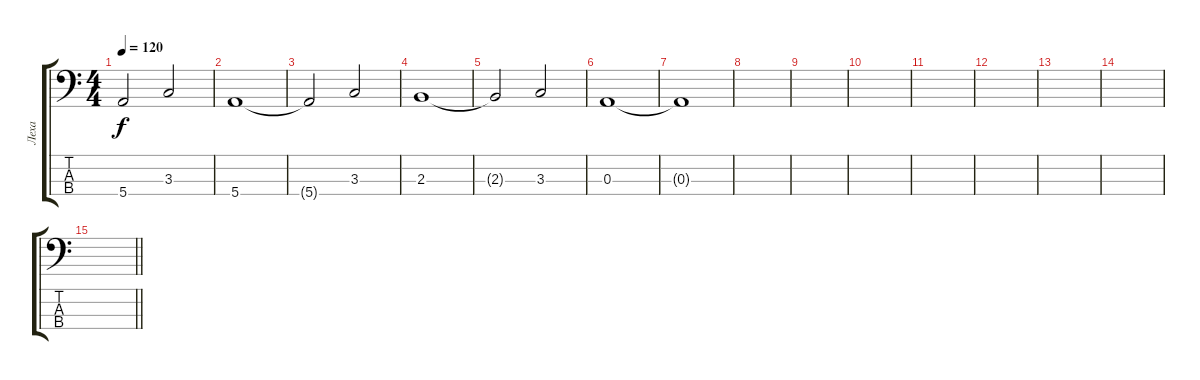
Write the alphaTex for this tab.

\track ("Леха" "Леха") {instrument electricbassfinger}
\staff {score tabs}
\tuning (G2 D2 A1 E1) {hide}
\ts (4 4)
\tempo 120
\clef f4
\ks c
5.4{t}.2{dy f} 3.3.2 |
5.4.1 |
5.4{t}.2 3.3.2 |
2.3.1 |
2.3{t}.2 3.3.2 |
0.3.1 |
0.3{t}.1 |
|
|
|
|
|
|
|
\barLineRight lightlight
